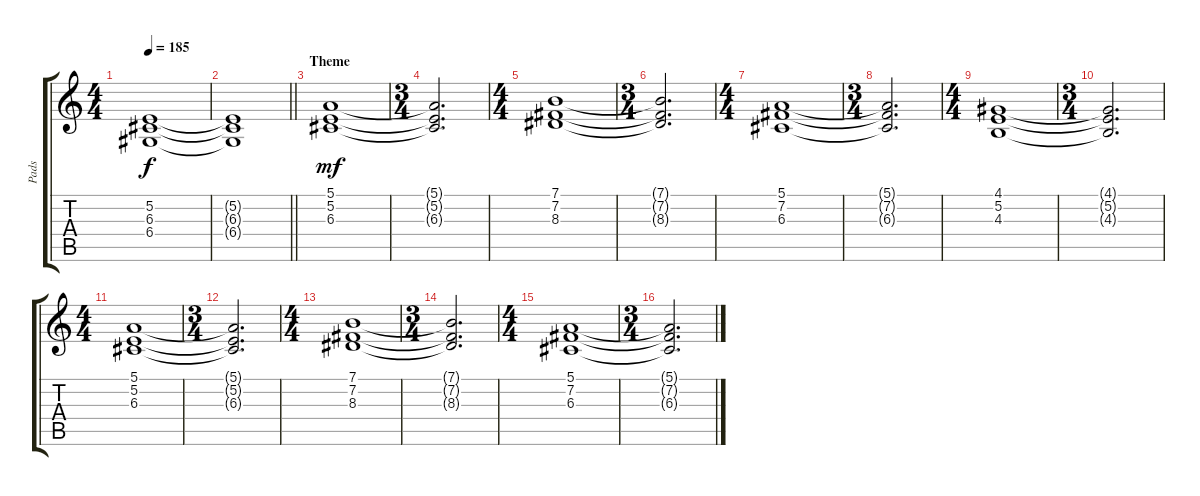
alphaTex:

\track ("Pads" "Pads") {instrument stringensemble1}
\staff {score tabs}
\tuning (E4 B3 G3 D3 A2 E2) {hide}
\ts (4 4)
\tempo 185
\clef g2
\ks c
(5.2 6.3 6.4).1{dy f} |
\barLineRight lightlight
(5.2{t} 6.3{t} 6.4{t}).1 |
\section ("" "Theme")
(5.1 5.2 6.3).1{dy mf} |
\ts (3 4)
(5.1{t} 5.2{t} 6.3{t}).2{d} |
\ts (4 4)
(7.1 7.2 8.3).1 |
\ts (3 4)
(7.1{t} 7.2{t} 8.3{t}).2{d} |
\ts (4 4)
(5.1 7.2 6.3).1 |
\ts (3 4)
(5.1{t} 7.2{t} 6.3{t}).2{d} |
\ts (4 4)
(4.1 5.2 4.3).1 |
\ts (3 4)
(4.1{t} 5.2{t} 4.3{t}).2{d} |
\ts (4 4)
(5.1 5.2 6.3).1 |
\ts (3 4)
(5.1{t} 5.2{t} 6.3{t}).2{d} |
\ts (4 4)
(7.1 7.2 8.3).1 |
\ts (3 4)
(7.1{t} 7.2{t} 8.3{t}).2{d} |
\ts (4 4)
(5.1 7.2 6.3).1 |
\ts (3 4)
(5.1{t} 7.2{t} 6.3{t}).2{d}
